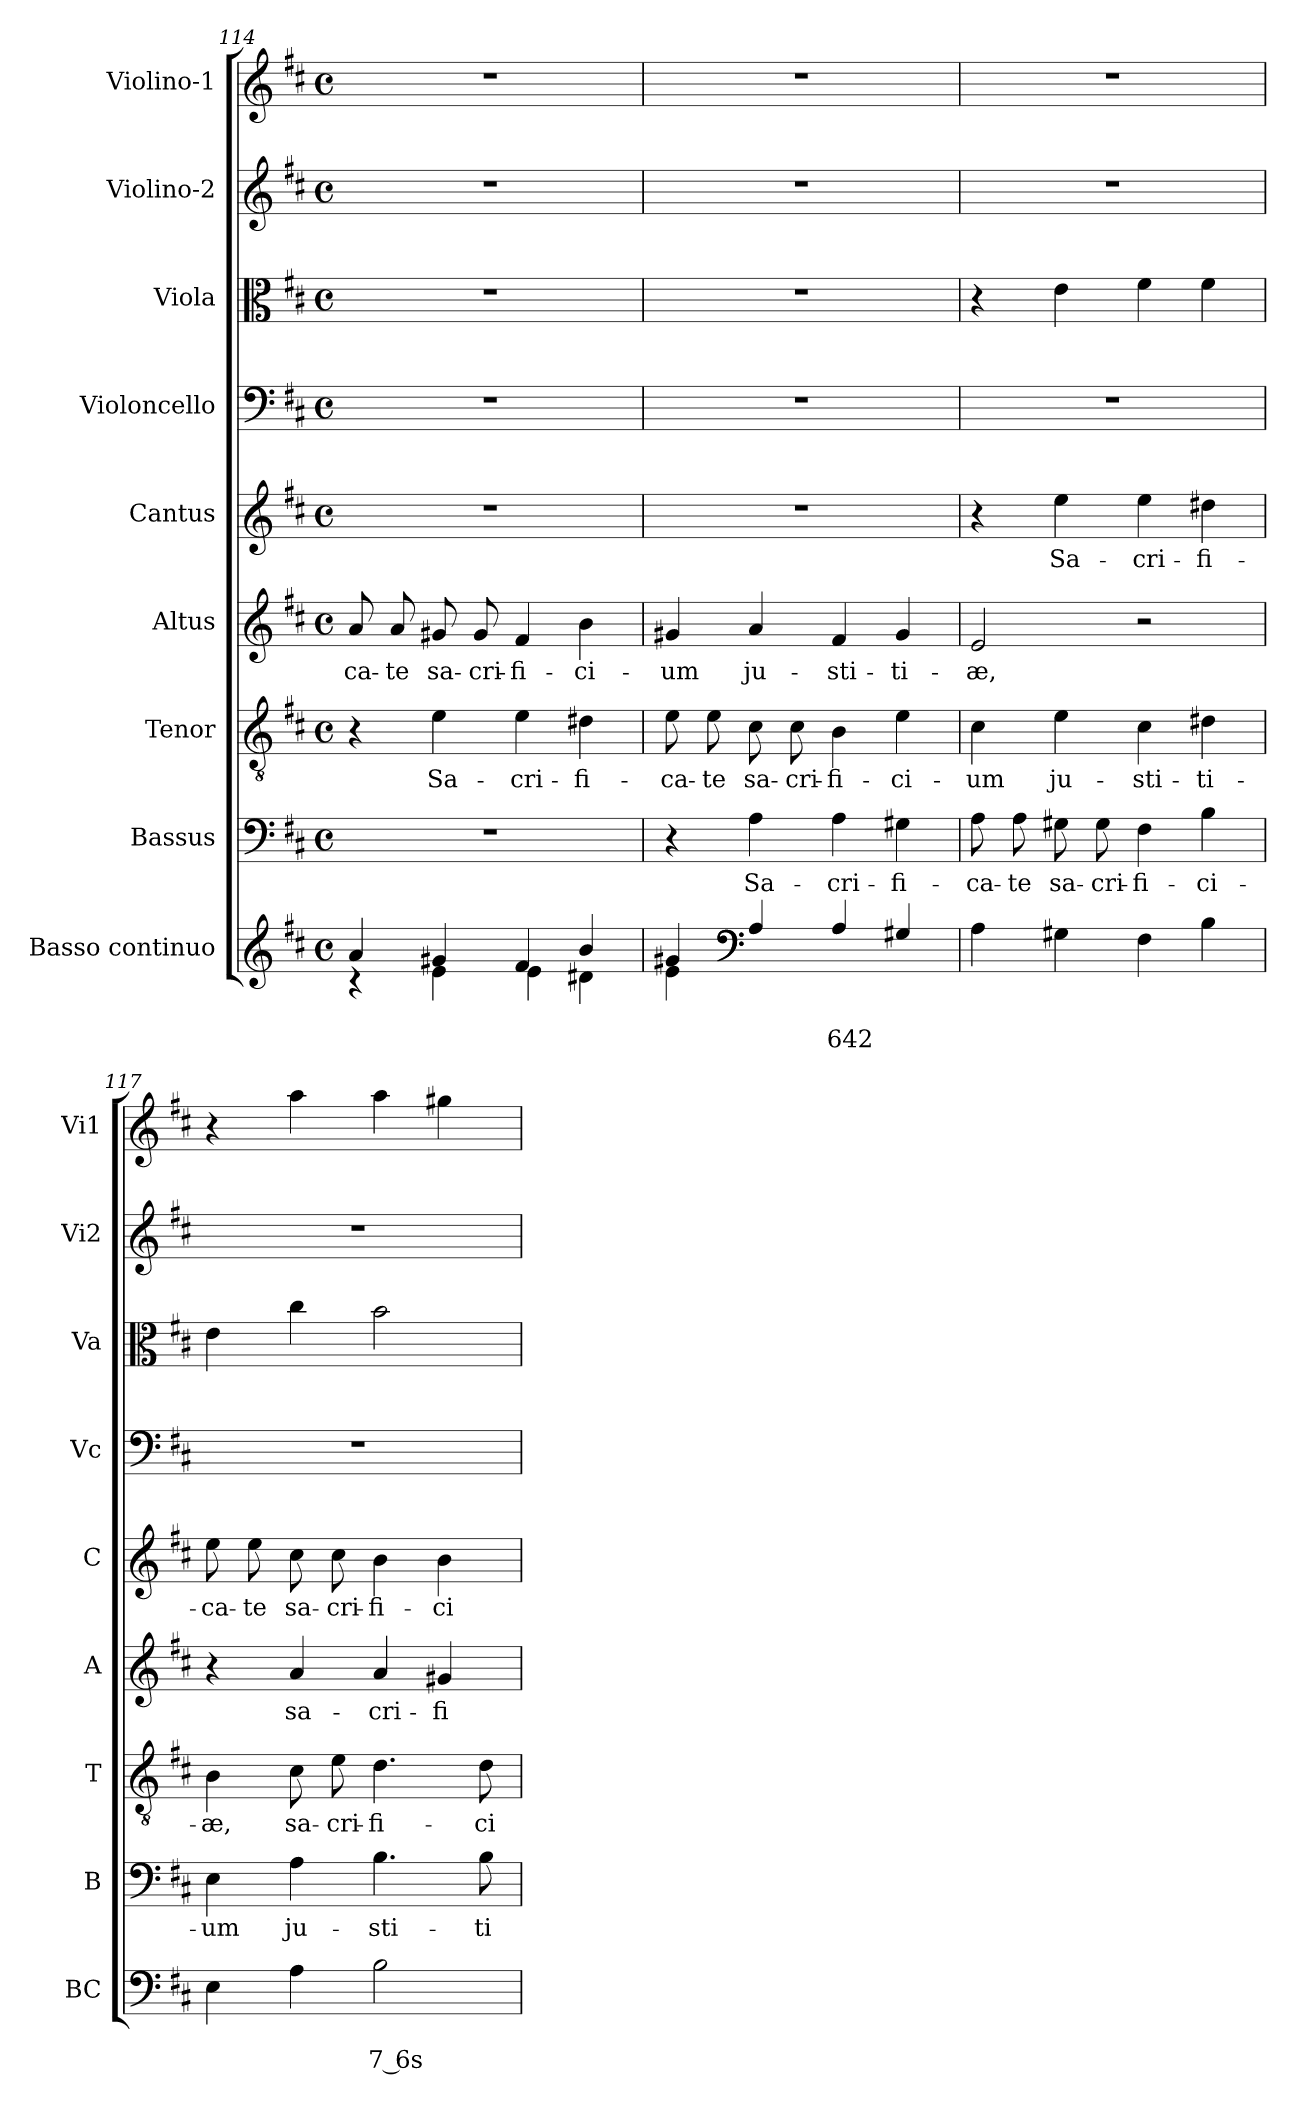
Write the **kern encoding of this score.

**kern	**text	**text	**kern	**text	**kern	**text	**kern	**text	**kern	**text	**kern	**kern	**kern	**kern
*part9	*part9	*part9	*part8	*part8	*part7	*part7	*part6	*part6	*part5	*part5	*part4	*part3	*part2	*part1
*staff9	*staff9	*staff9	*staff8	*staff8	*staff7	*staff7	*staff6	*staff6	*staff5	*staff5	*staff4	*staff3	*staff2	*staff1
*I"Basso continuo	*	*	*I"Bassus	*	*I"Tenor	*	*I"Altus	*	*I"Cantus	*	*I"Violoncello	*I"Viola	*I"Violino-2	*I"Violino-1
*I'BC	*	*	*I'B	*	*I'T	*	*I'A	*	*I'C	*	*I'Vc	*I'Va	*I'Vi2	*I'Vi1
*clefG2	*	*	*clefF4	*	*clefGv2	*	*clefG2	*	*clefG2	*	*clefF4	*clefC3	*clefG2	*clefG2
*k[f#c#]	*	*	*k[f#c#]	*	*k[f#c#]	*	*k[f#c#]	*	*k[f#c#]	*	*k[f#c#]	*k[f#c#]	*k[f#c#]	*k[f#c#]
*D:	*	*	*D:	*	*D:	*	*D:	*	*D:	*	*D:	*D:	*D:	*D:
*M4/4	*	*	*M4/4	*	*M4/4	*	*M4/4	*	*M4/4	*	*M4/4	*M4/4	*M4/4	*M4/4
*met(c)	*	*	*met(c)	*	*met(c)	*	*met(c)	*	*met(c)	*	*met(c)	*met(c)	*met(c)	*met(c)
=114	=114	=114	=114	=114	=114	=114	=114	=114	=114	=114	=114	=114	=114	=114
*^	*	*	*	*	*	*	*	*	*	*	*	*	*	*
!	!	!	!	!	!	!	!	!	!LO:LY:b	!	!	!	!	!	!
4a/	4rc	.	.	1r	.	4r	.	8a/	-ca-	1r	.	1r	1r	1r	1r
!	!	!	!	!	!	!	!	!	!LO:LY:b	!	!	!	!	!	!
.	.	.	.	.	.	.	.	8a/	-te	.	.	.	.	.	.
!	!	!	!	!	!	!	!LO:LY:b	!	!LO:LY:b	!	!	!	!	!	!
4g#X/	4e\	.	.	.	.	4e\	Sa-	8g#X/	sa-	.	.	.	.	.	.
!	!	!	!	!	!	!	!	!	!LO:LY:b	!	!	!	!	!	!
.	.	.	.	.	.	.	.	8g#/	-cri-	.	.	.	.	.	.
!	!	!	!	!	!	!	!LO:LY:b	!	!LO:LY:b	!	!	!	!	!	!
4f#/	4e\	.	.	.	.	4e\	-cri-	4f#/	-fi-	.	.	.	.	.	.
!	!	!	!	!	!	!	!LO:LY:b	!	!LO:LY:b	!	!	!	!	!	!
4b/	4d#X\	.	.	.	.	4d#X\	-fi-	4b\	-ci-	.	.	.	.	.	.
=115	=115	=115	=115	=115	=115	=115	=115	=115	=115	=115	=115	=115	=115	=115	=115
!	!	!	!	!	!	!	!LO:LY:b	!	!LO:LY:b	!	!	!	!	!	!
4g#X/	4e\	.	.	4r	.	8e\	-ca-	4g#X/	-um	1r	.	1r	1r	1r	1r
!	!	!	!	!	!	!	!LO:LY:b	!	!	!	!	!	!	!	!
.	.	.	.	.	.	8e\	-te	.	.	.	.	.	.	.	.
*clefF4	*	*	*	*	*	*	*	*	*	*	*	*	*	*	*
!	!	!	!	!	!LO:LY:b	!	!LO:LY:b	!	!LO:LY:b	!	!	!	!	!	!
4A/	2.ryy	.	.	4A\	Sa-	8c#\	sa-	4a/	ju-	.	.	.	.	.	.
!	!	!	!	!	!	!	!LO:LY:b	!	!	!	!	!	!	!	!
.	.	.	.	.	.	8c#\	-cri-	.	.	.	.	.	.	.	.
!	!	!	!LO:LY:b	!	!LO:LY:b	!	!LO:LY:b	!	!LO:LY:b	!	!	!	!	!	!
4A/	.	.	642	4A\	-cri-	4B\	-fi-	4f#/	-sti-	.	.	.	.	.	.
!	!	!	!	!	!LO:LY:b	!	!LO:LY:b	!	!LO:LY:b	!	!	!	!	!	!
4G#X/	.	.	.	4G#X\	-fi-	4e\	-ci-	4g#/	-ti-	.	.	.	.	.	.
*v	*v	*	*	*	*	*	*	*	*	*	*	*	*	*	*
=116	=116	=116	=116	=116	=116	=116	=116	=116	=116	=116	=116	=116	=116	=116
!	!	!	!	!LO:LY:b	!	!LO:LY:b	!	!LO:LY:b	!	!	!	!	!	!
4A\	.	.	8A\	-ca-	4c#\	-um	2e/	-æ,	4r	.	1r	4r	1r	1r
!	!	!	!	!LO:LY:b	!	!	!	!	!	!	!	!	!	!
.	.	.	8A\	-te	.	.	.	.	.	.	.	.	.	.
!	!	!	!	!LO:LY:b	!	!LO:LY:b	!	!	!	!LO:LY:b	!	!	!	!
4G#X\	.	.	8G#X\	sa-	4e\	ju-	.	.	4ee\	Sa-	.	4e\	.	.
!	!	!	!	!LO:LY:b	!	!	!	!	!	!	!	!	!	!
.	.	.	8G#\	-cri-	.	.	.	.	.	.	.	.	.	.
!	!	!	!	!LO:LY:b	!	!LO:LY:b	!	!	!	!LO:LY:b	!	!	!	!
4F#\	.	.	4F#\	-fi-	4c#\	-sti-	2r	.	4ee\	-cri-	.	4f#\	.	.
!	!	!	!	!LO:LY:b	!	!LO:LY:b	!	!	!	!LO:LY:b	!	!	!	!
4B\	.	.	4B\	-ci-	4d#X\	-ti-	.	.	4dd#X\	-fi-	.	4f#\	.	.
!!LO:PB:g=z
=117	=117	=117	=117	=117	=117	=117	=117	=117	=117	=117	=117	=117	=117	=117
!	!	!	!	!LO:LY:b	!	!LO:LY:b	!	!	!	!LO:LY:b	!	!	!	!
4E\	.	.	4E\	-um	4B\	-æ,	4r	.	8ee\	-ca-	1r	4e\	1r	4r
!	!	!	!	!	!	!	!	!	!	!LO:LY:b	!	!	!	!
.	.	.	.	.	.	.	.	.	8ee\	-te	.	.	.	.
!	!	!	!	!LO:LY:b	!	!LO:LY:b	!	!LO:LY:b	!	!LO:LY:b	!	!	!	!
4A\	.	.	4A\	ju-	8c#\	sa-	4a/	sa-	8cc#\	sa-	.	4cc#\	.	4aa\
!	!	!	!	!	!	!LO:LY:b	!	!	!	!LO:LY:b	!	!	!	!
.	.	.	.	.	8e\	-cri-	.	.	8cc#\	-cri-	.	.	.	.
!	!	!LO:LY:b	!	!LO:LY:b	!	!LO:LY:b	!	!LO:LY:b	!	!LO:LY:b	!	!	!	!
2B\	.	7 6s	4.B\	-sti-	4.d\	-fi-	4a/	-cri-	4b\	-fi-	.	2b\	.	4aa\
!	!	!	!	!	!	!	!	!LO:LY:b	!	!LO:LY:b	!	!	!	!
.	.	.	.	.	.	.	4g#X/	-fi-	4b\	-ci-	.	.	.	4gg#X\
!	!	!	!	!LO:LY:b	!	!LO:LY:b	!	!	!	!	!	!	!	!
.	.	.	8B\	-ti-	8d\	-ci-	.	.	.	.	.	.	.	.
=	=	=	=	=	=	=	=	=	=	=	=	=	=	=
*-	*-	*-	*-	*-	*-	*-	*-	*-	*-	*-	*-	*-	*-	*-
